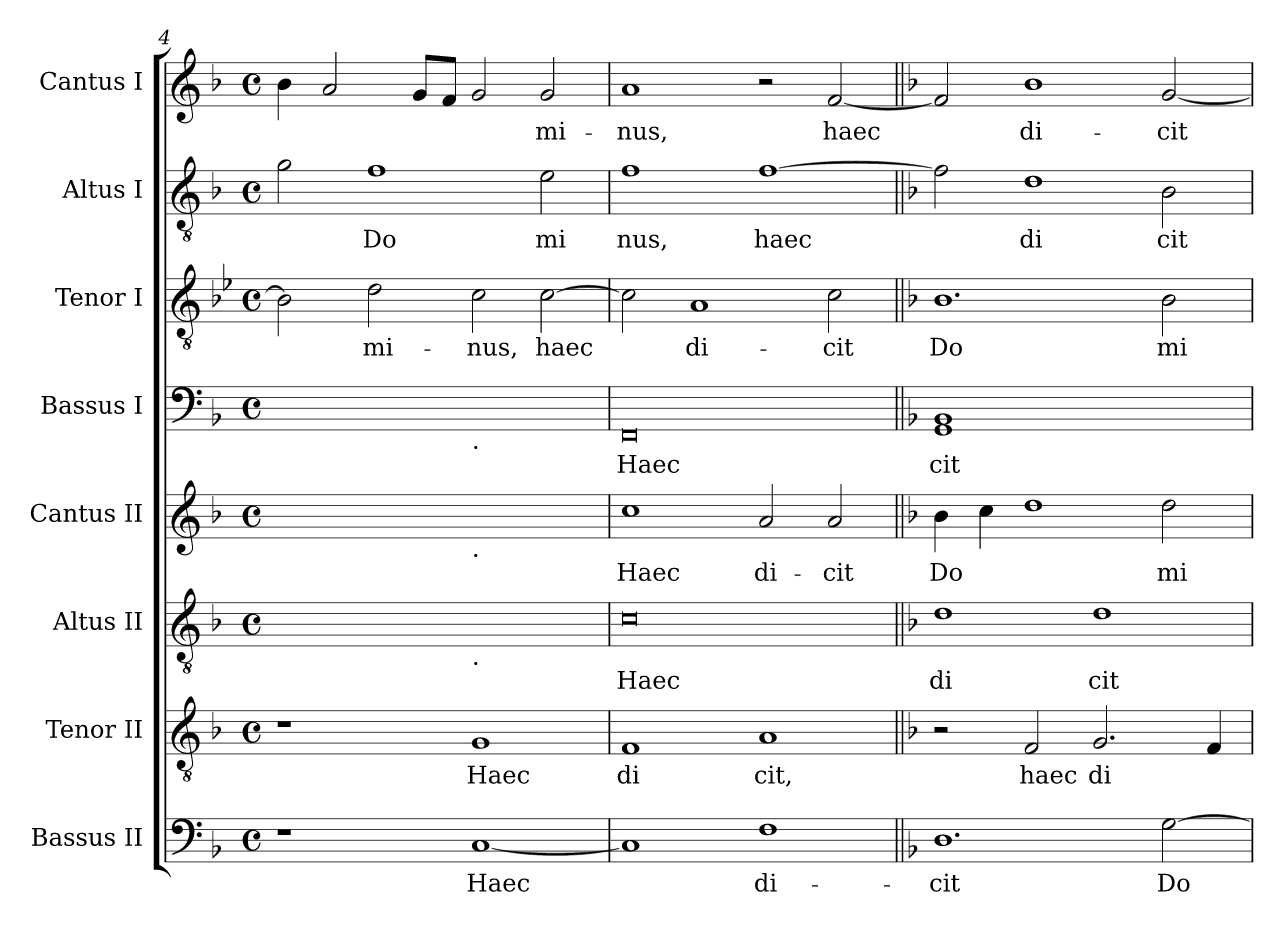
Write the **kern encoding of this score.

**kern	**text	**kern	**text	**kern	**text	**kern	**text	**kern	**text	**kern	**text	**kern	**text	**kern	**text
*part8	*part8	*part7	*part7	*part6	*part6	*part5	*part5	*part4	*part4	*part3	*part3	*part2	*part2	*part1	*part1
*staff8	*staff8	*staff7	*staff7	*staff6	*staff6	*staff5	*staff5	*staff4	*staff4	*staff3	*staff3	*staff2	*staff2	*staff1	*staff1
*I"Bassus II	*	*I"Tenor II	*	*I"Altus II	*	*I"Cantus II	*	*I"Bassus I	*	*I"Tenor I	*	*I"Altus I	*	*I"Cantus I	*
*clefF4	*	*clefGv2	*	*clefGv2	*	*clefG2	*	*clefF4	*	*clefGv2	*	*clefGv2	*	*clefG2	*
*ITrd-3c-5	*	*ITrd-3c-5	*	*ITrd-3c-5	*	*ITrd-3c-5	*	*ITrd-3c-5	*	*	*	*ITrd-3c-5	*	*ITrd-3c-5	*
*k[b-e-]	*	*k[b-e-]	*	*k[b-e-]	*	*k[b-e-]	*	*k[b-e-]	*	*k[b-e-]	*	*k[b-e-]	*	*k[b-e-]	*
*B-:	*	*B-:	*	*B-:	*	*B-:	*	*B-:	*	*B-:	*	*B-:	*	*B-:	*
*M4/4	*	*M4/4	*	*M4/4	*	*M4/4	*	*M4/4	*	*M4/4	*	*M4/4	*	*M4/4	*
*met(c)	*	*met(c)	*	*met(c)	*	*met(c)	*	*met(c)	*	*met(c)	*	*met(c)	*	*met(c)	*
=4	=4	=4	=4	=4	=4	=4	=4	=4	=4	=4	=4	=4	=4	=4	=4
1r	.	1r	.	1ryy	.	1ryy	.	1ryy	.	2B-\]	.	2cc\	.	4ee-\	.
.	.	.	.	.	.	.	.	.	.	.	.	.	.	2dd/	.
!	!	!	!	!	!	!	!	!	!	!	!LO:LY:b	!	!LO:LY:b	!	!
.	.	.	.	.	.	.	.	.	.	2d\	-mi-	1b-	Do	.	.
.	.	.	.	.	.	.	.	.	.	.	.	.	.	8cc/L	.
.	.	.	.	.	.	.	.	.	.	.	.	.	.	8b-/J	.
!	!	!	!	!	!	!	!	!LO:TX:b:t=.	!	!	!	!	!	!	!
!	!	!	!	!	!	!LO:TX:b:t=.	!	!	!	!	!	!	!	!	!
!	!	!	!	!LO:TX:b:t=.	!	!	!	!	!	!	!	!	!	!	!
!	!LO:LY:b	!	!LO:LY:b	!	!	!	!	!	!	!	!LO:LY:b	!	!	!	!
[<1F	Haec	1c	Haec	1ryy	.	1ryy	.	1ryy	.	2c\	-nus,	.	.	2cc/	.
!	!	!	!	!	!	!	!	!	!	!	!LO:LY:b	!	!LO:LY:b	!	!LO:LY:b
.	.	.	.	.	.	.	.	.	.	[>2c\	haec	2a\	mi	2cc/	-mi-
=5	=5	=5	=5	=5	=5	=5	=5	=5	=5	=5	=5	=5	=5	=5	=5
!	!	!	!LO:LY:b	!	!LO:LY:b	!	!LO:LY:b	!	!LO:LY:b	!	!	!	!LO:LY:b	!	!LO:LY:b
1F]	.	1B-	di	0f	Haec	1ff	Haec	0BB-	Haec	2c\]	.	1b-	nus,	1dd	-nus,
!	!	!	!	!	!	!	!	!	!	!	!LO:LY:b	!	!	!	!
.	.	.	.	.	.	.	.	.	.	1A	di-	.	.	.	.
!	!LO:LY:b	!	!LO:LY:b	!	!	!	!LO:LY:b	!	!	!	!	!	!LO:LY:b	!	!
1B-	di-	1d	cit,	.	.	2dd/	di-	.	.	.	.	[>1b-	haec	2r	.
!	!	!	!	!	!	!	!LO:LY:b	!	!	!	!LO:LY:b	!	!	!	!LO:LY:b
.	.	.	.	.	.	2dd/	-cit	.	.	2c\	-cit	.	.	[>2b-/	haec
!!LO:LB:g=z
=6||	=6||	=6||	=6||	=6||	=6||	=6||	=6||	=6||	=6||	=6||	=6||	=6||	=6||	=6||	=6||
*	*	*	*	*	*	*	*	*	*	*k[b-]	*	*	*	*	*
*	*	*	*	*	*	*	*	*	*	*F:	*	*	*	*	*
!	!LO:LY:b	!	!	!	!LO:LY:b	!	!LO:LY:b	!	!LO:LY:b	!	!LO:LY:b	!	!	!	!
1.G	-cit	2r	.	1g	di	4ee-\	Do	1C 1E-	-cit	1.B-	Do	2b-\]	.	2b-/]	.
.	.	.	.	.	.	4ff\	.	.	.	.	.	.	.	.	.
!	!	!	!LO:LY:b	!	!	!	!	!	!	!	!	!	!LO:LY:b	!	!LO:LY:b
.	.	2B-/	haec	.	.	1gg	.	.	.	.	.	1g	di	1ee-	di-
!	!	!	!LO:LY:b	!	!LO:LY:b	!	!	!	!	!	!	!	!	!	!
.	.	2.c/	di	1g	cit	.	.	1ryy	.	.	.	.	.	.	.
!	!LO:LY:b	!	!	!	!	!	!LO:LY:b	!	!	!	!LO:LY:b	!	!LO:LY:b	!	!LO:LY:b
[>2c\	Do	.	.	.	.	2gg\	mi	.	.	2B-\	mi	2e-\	cit	[<2cc/	-cit
.	.	4B-/	.	.	.	.	.	.	.	.	.	.	.	.	.
=	=	=	=	=	=	=	=	=	=	=	=	=	=	=	=
*-	*-	*-	*-	*-	*-	*-	*-	*-	*-	*-	*-	*-	*-	*-	*-
